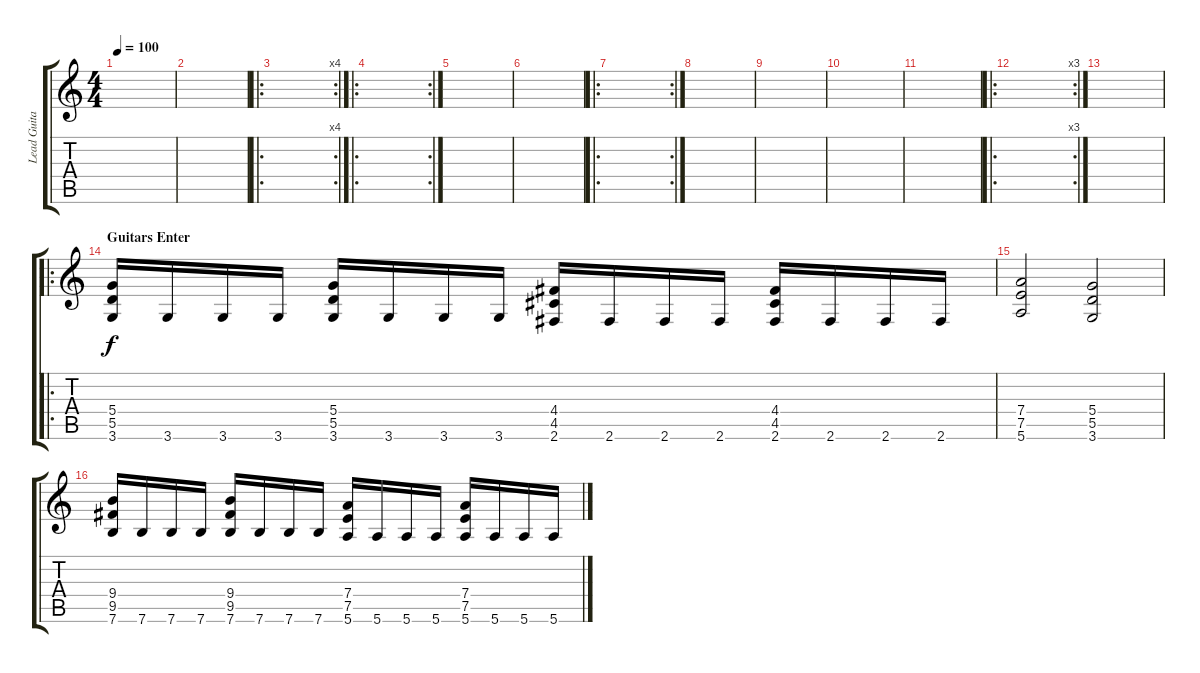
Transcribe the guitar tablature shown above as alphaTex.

\track ("Lead Guitar" "Lead Guita") {instrument distortionguitar}
\staff {score tabs}
\tuning (E4 B3 G3 D3 A2 E2) {hide}
\ts (4 4)
\tempo 100
\clef g2
\ks c
|
|
\ro
\rc 4
|
\ro
\rc 2
|
|
|
\ro
\rc 2
|
|
|
|
|
\ro
\rc 3
|
|
\ro
\section ("" "Guitars Enter")
(5.4 5.5 3.6).16 3.6.16 3.6.16 3.6.16 (5.4 5.5 3.6).16 3.6.16 3.6.16 3.6.16 (4.4 4.5 2.6).16 2.6.16 2.6.16 2.6.16 (4.4 4.5 2.6).16 2.6.16 2.6.16 2.6.16 |
(7.4 7.5 5.6).2 (5.4 5.5 3.6).2 |
(9.4 9.5 7.6).16 7.6.16 7.6.16 7.6.16 (9.4 9.5 7.6).16 7.6.16 7.6.16 7.6.16 (7.4 7.5 5.6).16 5.6.16 5.6.16 5.6.16 (7.4 7.5 5.6).16 5.6.16 5.6.16 5.6.16
